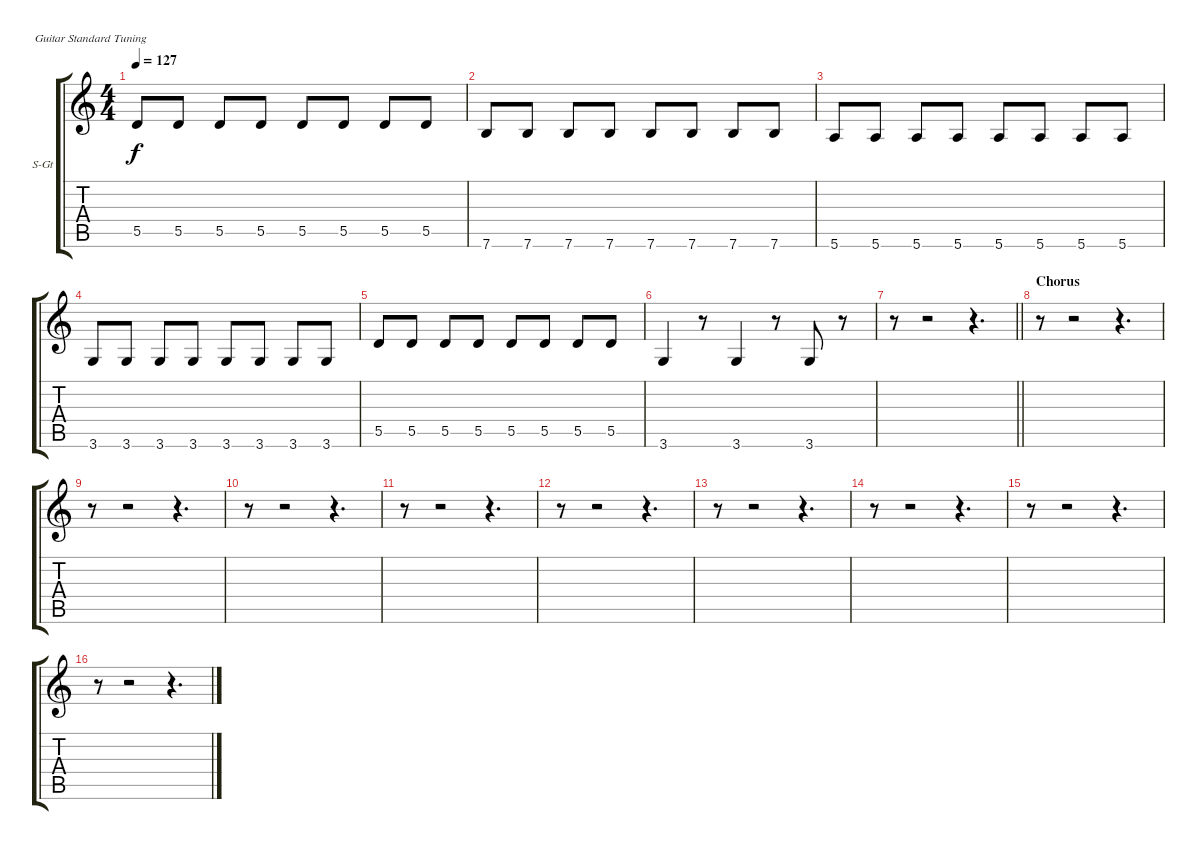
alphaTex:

\bracketExtendMode groupsimilarinstruments
\firstSystemTrackNameOrientation horizontal
\otherSystemsTrackNameOrientation horizontal
\track ("Track 2" "S-Gt") {instrument acousticguitarsteel}
\staff {score tabs}
\tuning (E4 B3 G3 D3 A2 E2)
\ts (4 4)
\tempo 127
\clef g2
\ks c
5.5.8{dy f} 5.5.8 5.5.8 5.5.8 5.5.8 5.5.8 5.5.8 5.5.8 |
7.6.8 7.6.8 7.6.8 7.6.8 7.6.8 7.6.8 7.6.8 7.6.8 |
5.6.8 5.6.8 5.6.8 5.6.8 5.6.8 5.6.8 5.6.8 5.6.8 |
3.6.8 3.6.8 3.6.8 3.6.8 3.6.8 3.6.8 3.6.8 3.6.8 |
5.5.8 5.5.8 5.5.8 5.5.8 5.5.8 5.5.8 5.5.8 5.5.8 |
3.6.4 r.8 3.6.4 r.8 3.6.8 r.8 |
\barLineRight lightlight
r.8 r.2 r.4{d} |
\section ("" "Chorus")
r.8 r.2 r.4{d} |
r.8 r.2 r.4{d} |
r.8 r.2 r.4{d} |
r.8 r.2 r.4{d} |
r.8 r.2 r.4{d} |
r.8 r.2 r.4{d} |
r.8 r.2 r.4{d} |
r.8 r.2 r.4{d} |
r.8 r.2 r.4{d}
